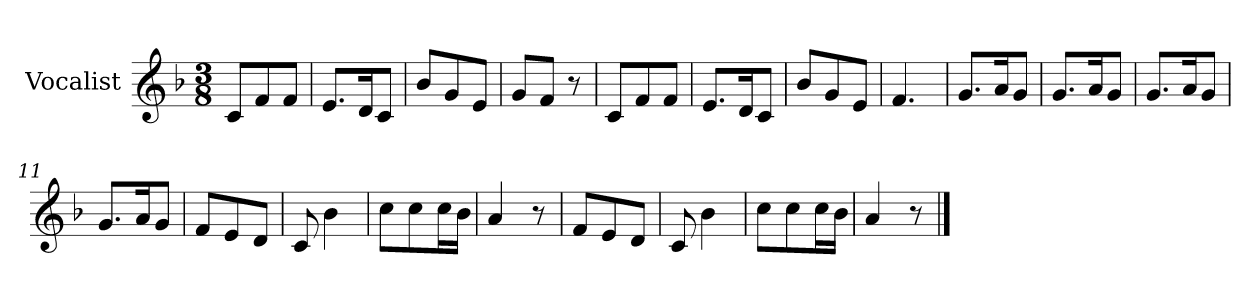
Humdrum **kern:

**kern
*part1
*staff1
*I"Vocalist
*k[b-]
*F:
*M3/8
=
8cL
8f
8fJ
=1
8.eL
16dK
8cJ
=2
8b-L
8g
8eJ
=3
8gL
8fJ
8r
=4
8cL
8f
8fJ
=5
8.eL
16dK
8cJ
=6
8b-L
8g
8eJ
=7
4.f
=8
8.gL
16aK
8gJ
=9
8.gL
16aK
8gJ
=10
8.gL
16aK
8gJ
=11
8.gL
16aK
8gJ
=12
8fL
8e
8dJ
=13
8c
4b-
=14
8ccL
8cc
16ccL
16b-JJ
=15
4a
8r
=16
8fL
8e
8dJ
=17
8c
4b-
=18
8ccL
8cc
16ccL
16b-JJ
=19
4a
8r
==
*-
